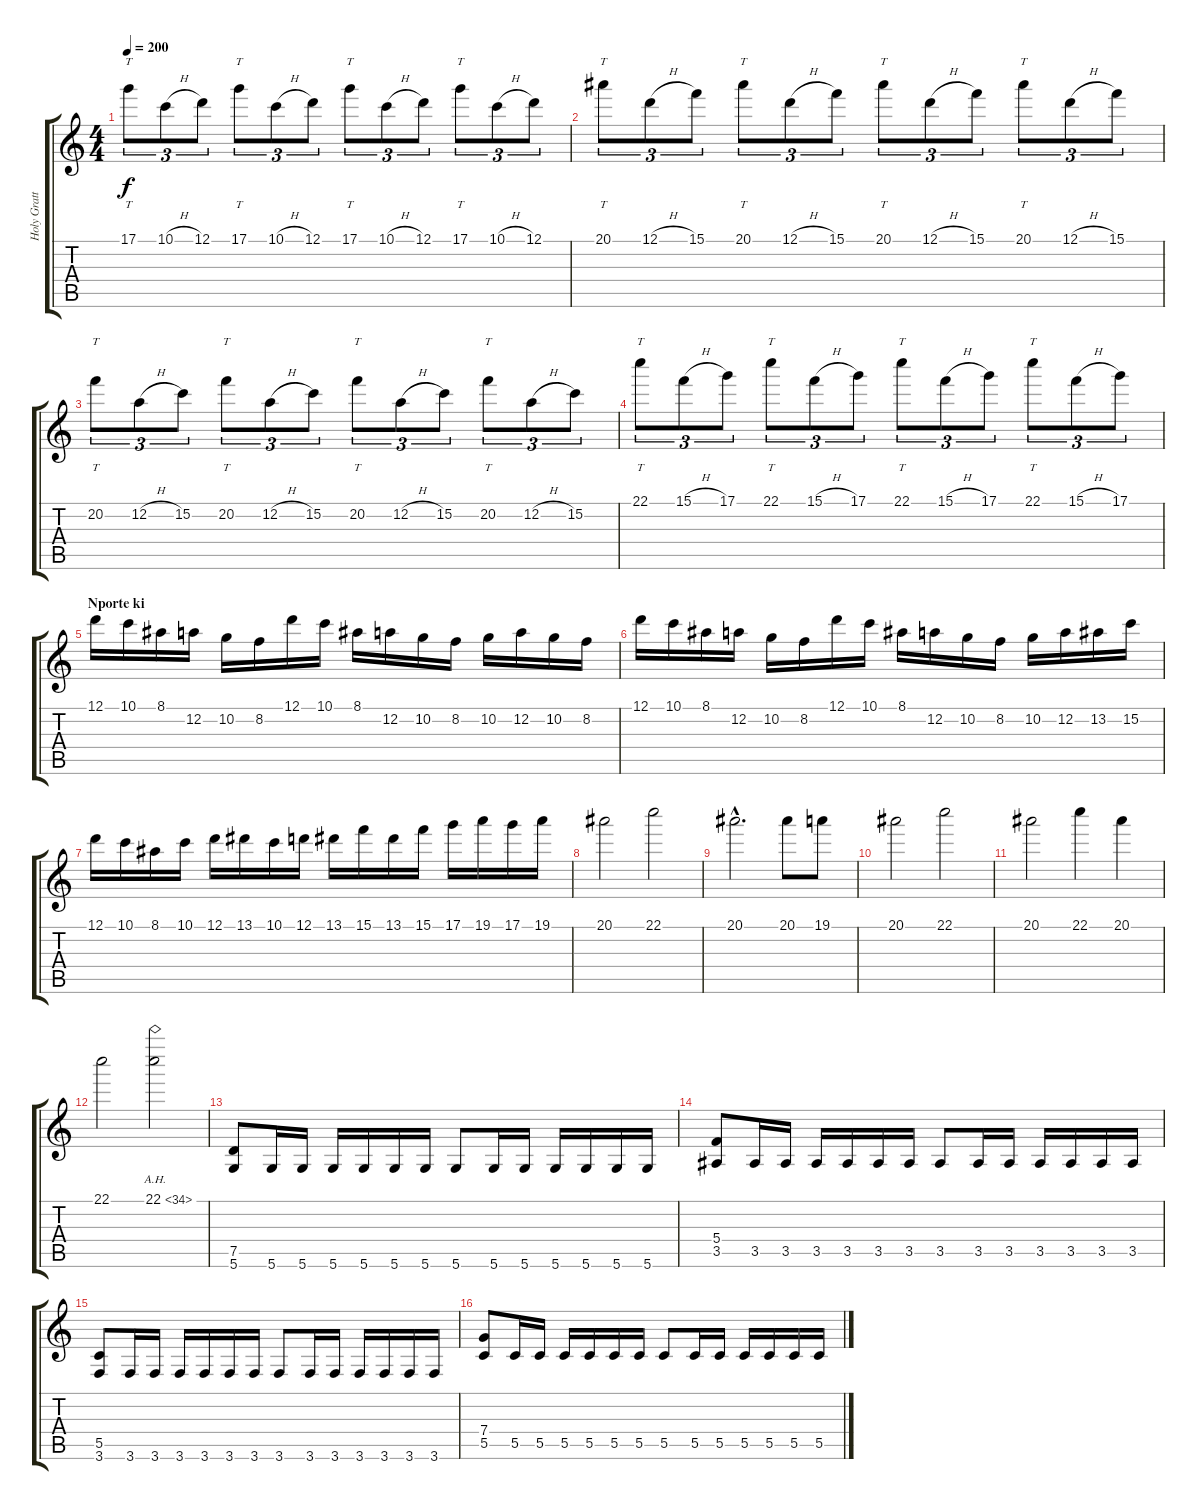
\track ("Holy Gratte 2" "Holy Gratt") {instrument overdrivenguitar}
\staff {score tabs}
\tuning (D4 A3 F3 C3 G2 D2) {hide}
\ts (4 4)
\tempo 200
\clef g2
\ks c
17.1.8{tt tu (3 2) dy f} 10.1{h}.8{tu (3 2)} 12.1.8{tu (3 2)} 17.1.8{tt tu (3 2)} 10.1{h}.8{tu (3 2)} 12.1.8{tu (3 2)} 17.1.8{tt tu (3 2)} 10.1{h}.8{tu (3 2)} 12.1.8{tu (3 2)} 17.1.8{tt tu (3 2)} 10.1{h}.8{tu (3 2)} 12.1.8{tu (3 2)} |
20.1.8{tt tu (3 2)} 12.1{h}.8{tu (3 2)} 15.1.8{tu (3 2)} 20.1.8{tt tu (3 2)} 12.1{h}.8{tu (3 2)} 15.1.8{tu (3 2)} 20.1.8{tt tu (3 2)} 12.1{h}.8{tu (3 2)} 15.1.8{tu (3 2)} 20.1.8{tt tu (3 2)} 12.1{h}.8{tu (3 2)} 15.1.8{tu (3 2)} |
20.2.8{tt tu (3 2)} 12.2{h}.8{tu (3 2)} 15.2.8{tu (3 2)} 20.2.8{tt tu (3 2)} 12.2{h}.8{tu (3 2)} 15.2.8{tu (3 2)} 20.2.8{tt tu (3 2)} 12.2{h}.8{tu (3 2)} 15.2.8{tu (3 2)} 20.2.8{tt tu (3 2)} 12.2{h}.8{tu (3 2)} 15.2.8{tu (3 2)} |
22.1.8{tt tu (3 2)} 15.1{h}.8{tu (3 2)} 17.1.8{tu (3 2)} 22.1.8{tt tu (3 2)} 15.1{h}.8{tu (3 2)} 17.1.8{tu (3 2)} 22.1.8{tt tu (3 2)} 15.1{h}.8{tu (3 2)} 17.1.8{tu (3 2)} 22.1.8{tt tu (3 2)} 15.1{h}.8{tu (3 2)} 17.1.8{tu (3 2)} |
\section ("" "Nporte ki")
12.1.16 10.1.16 8.1.16 12.2.16 10.2.16 8.2.16 12.1.16 10.1.16 8.1.16 12.2.16 10.2.16 8.2.16 10.2.16 12.2.16 10.2.16 8.2.16 |
12.1.16 10.1.16 8.1.16 12.2.16 10.2.16 8.2.16 12.1.16 10.1.16 8.1.16 12.2.16 10.2.16 8.2.16 10.2.16 12.2.16 13.2.16 15.2.16 |
12.1.16 10.1.16 8.1.16 10.1.16 12.1.16 13.1.16 10.1.16 12.1.16 13.1.16 15.1.16 13.1.16 15.1.16 17.1.16 19.1.16 17.1.16 19.1.16 |
20.1.2 22.1.2 |
20.1{hac}.2{d} 20.1.8 19.1.8 |
20.1.2 22.1.2 |
20.1.2 22.1.4 20.1.4 |
22.1.2 22.1{ah 12}.2 |
(7.5 5.6).8 5.6.16 5.6.16 5.6.16 5.6.16 5.6.16 5.6.16 5.6.8 5.6.16 5.6.16 5.6.16 5.6.16 5.6.16 5.6.16 |
(5.4 3.5).8 3.5.16 3.5.16 3.5.16 3.5.16 3.5.16 3.5.16 3.5.8 3.5.16 3.5.16 3.5.16 3.5.16 3.5.16 3.5.16 |
(5.5 3.6).8 3.6.16 3.6.16 3.6.16 3.6.16 3.6.16 3.6.16 3.6.8 3.6.16 3.6.16 3.6.16 3.6.16 3.6.16 3.6.16 |
(7.4 5.5).8 5.5.16 5.5.16 5.5.16 5.5.16 5.5.16 5.5.16 5.5.8 5.5.16 5.5.16 5.5.16 5.5.16 5.5.16 5.5.16
